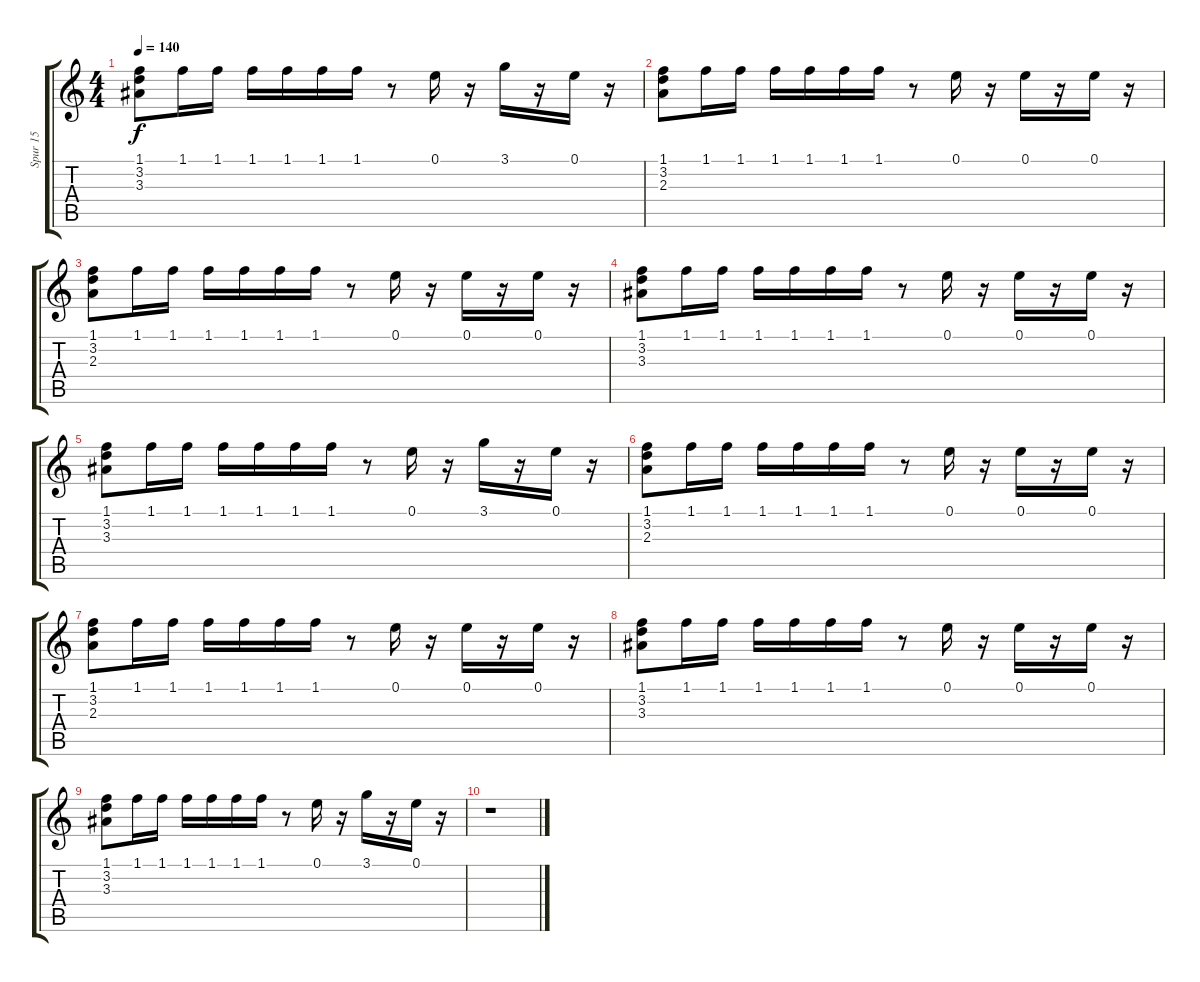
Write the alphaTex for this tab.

\track ("Spur 15" "Spur 15") {instrument acousticguitarnylon}
\staff {score tabs}
\tuning (E4 B3 G3 D3 A2 E2) {hide}
\ts (4 4)
\tempo 140
\clef g2
\ks c
(1.1 3.2 3.3).8{dy f} 1.1.16 1.1.16 1.1.16 1.1.16 1.1.16 1.1.16 r.8 0.1.16 r.16 3.1.16 r.16 0.1.16 r.16 |
(1.1 3.2 2.3).8 1.1.16 1.1.16 1.1.16 1.1.16 1.1.16 1.1.16 r.8 0.1.16 r.16 0.1.16 r.16 0.1.16 r.16 |
(1.1 3.2 2.3).8 1.1.16 1.1.16 1.1.16 1.1.16 1.1.16 1.1.16 r.8 0.1.16 r.16 0.1.16 r.16 0.1.16 r.16 |
(1.1 3.2 3.3).8 1.1.16 1.1.16 1.1.16 1.1.16 1.1.16 1.1.16 r.8 0.1.16 r.16 0.1.16 r.16 0.1.16 r.16 |
(1.1 3.2 3.3).8 1.1.16 1.1.16 1.1.16 1.1.16 1.1.16 1.1.16 r.8 0.1.16 r.16 3.1.16 r.16 0.1.16 r.16 |
(1.1 3.2 2.3).8 1.1.16 1.1.16 1.1.16 1.1.16 1.1.16 1.1.16 r.8 0.1.16 r.16 0.1.16 r.16 0.1.16 r.16 |
(1.1 3.2 2.3).8 1.1.16 1.1.16 1.1.16 1.1.16 1.1.16 1.1.16 r.8 0.1.16 r.16 0.1.16 r.16 0.1.16 r.16 |
(1.1 3.2 3.3).8 1.1.16 1.1.16 1.1.16 1.1.16 1.1.16 1.1.16 r.8 0.1.16 r.16 0.1.16 r.16 0.1.16 r.16 |
(1.1 3.2 3.3).8 1.1.16 1.1.16 1.1.16 1.1.16 1.1.16 1.1.16 r.8 0.1.16 r.16 3.1.16 r.16 0.1.16 r.16 |
r.1
